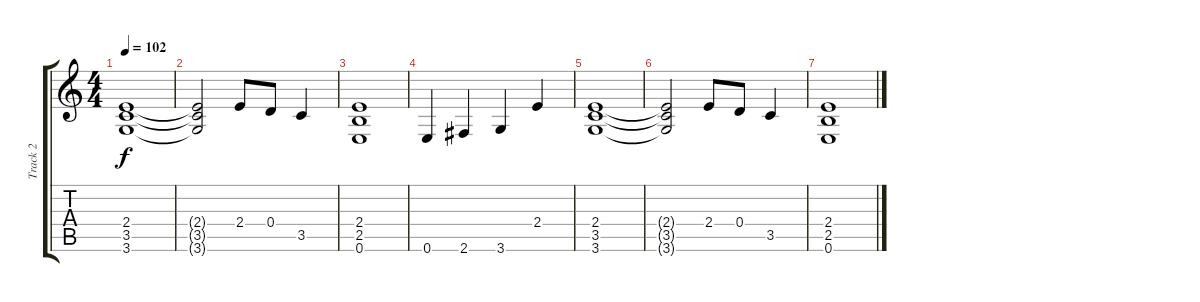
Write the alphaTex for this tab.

\track ("Track 2" "Track 2") {instrument distortionguitar}
\staff {score tabs}
\tuning (E4 B3 G3 D3 A2 E2) {hide}
\ts (4 4)
\tempo 102
\clef g2
\ks c
(2.4 3.5 3.6).1{dy f} |
(2.4{t} 3.5{t} 3.6{t}).2 2.4.8 0.4.8 3.5.4 |
(2.4 2.5 0.6).1 |
0.6.4 2.6.4 3.6.4 2.4.4 |
(2.4 3.5 3.6).1 |
(2.4{t} 3.5{t} 3.6{t}).2 2.4.8 0.4.8 3.5.4 |
(2.4 2.5 0.6).1
